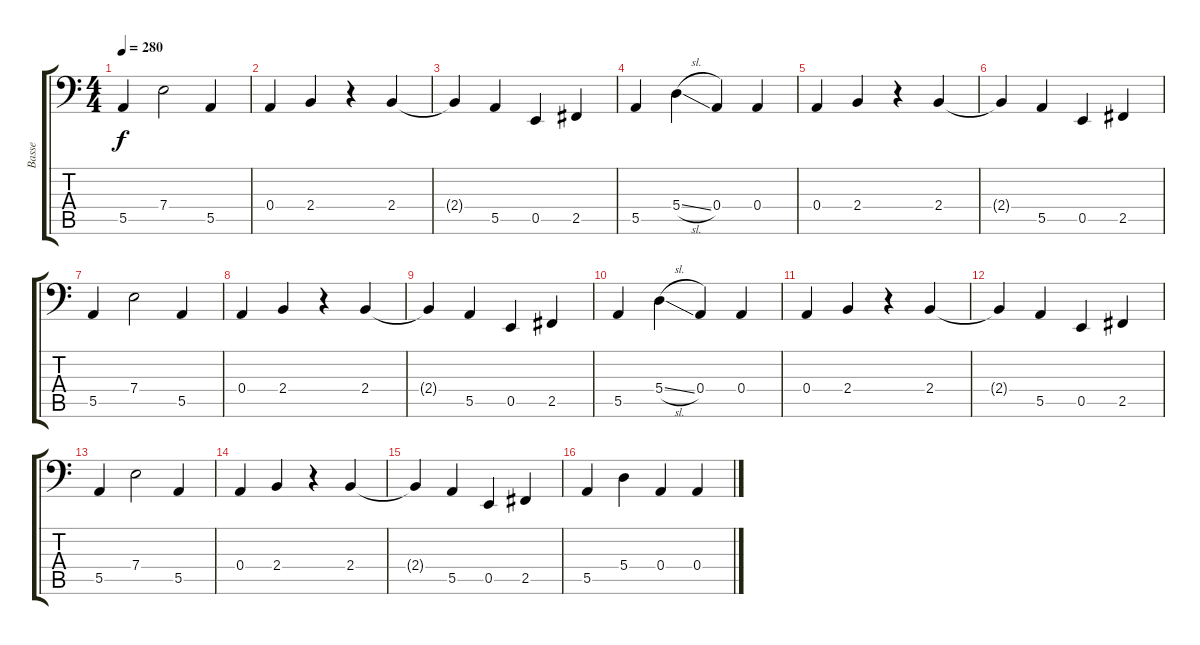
\track ("Basse" "Basse") {instrument electricbassfinger}
\staff {score tabs}
\tuning (C3 G2 D2 A1 E1 B0) {hide}
\ts (4 4)
\tempo 280
\clef f4
\ks c
5.5.4{dy f} 7.4.2 5.5.4 |
0.4.4 2.4.4 r.4 2.4.4 |
2.4{t}.4 5.5.4 0.5.4 2.5.4 |
5.5.4 5.4{sl}.4 0.4.4 0.4.4 |
0.4.4 2.4.4 r.4 2.4.4 |
2.4{t}.4 5.5.4 0.5.4 2.5.4 |
5.5.4 7.4.2 5.5.4 |
0.4.4 2.4.4 r.4 2.4.4 |
2.4{t}.4 5.5.4 0.5.4 2.5.4 |
5.5.4 5.4{sl}.4 0.4.4 0.4.4 |
0.4.4 2.4.4 r.4 2.4.4 |
2.4{t}.4 5.5.4 0.5.4 2.5.4 |
5.5.4 7.4.2 5.5.4 |
0.4.4 2.4.4 r.4 2.4.4 |
2.4{t}.4 5.5.4 0.5.4 2.5.4 |
5.5.4 5.4.4 0.4.4 0.4.4
